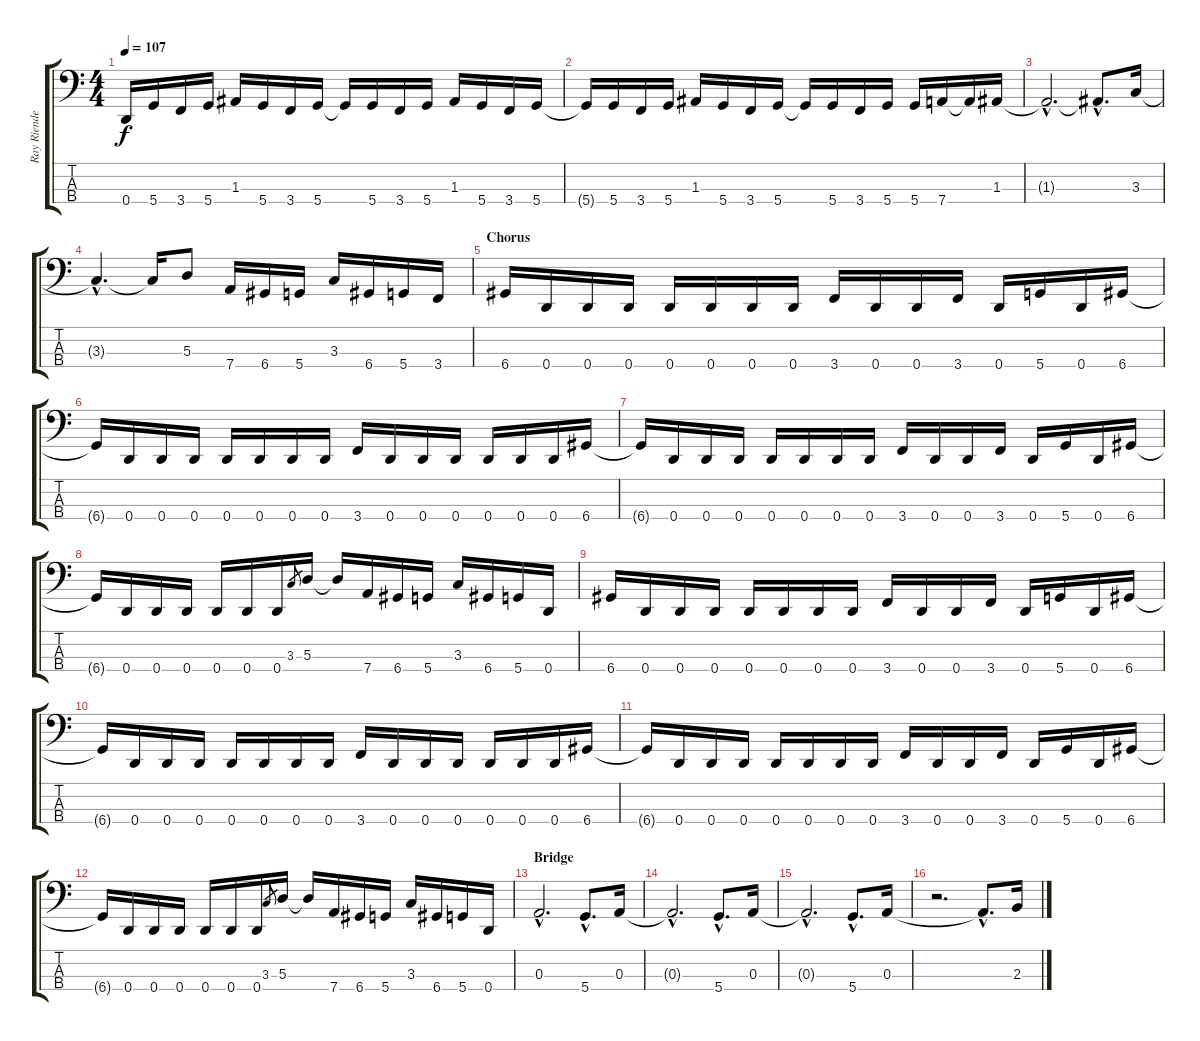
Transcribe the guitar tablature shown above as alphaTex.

\track ("Ray Riendeau" "Ray Riende") {instrument electricbassfinger}
\staff {score tabs}
\tuning (G2 D2 A1 D1) {hide}
\ts (4 4)
\tempo 107
\clef f4
\ks c
0.4{t}.16{dy f} 5.4.16 3.4.16 5.4.16 1.3.16 5.4.16 3.4.16 5.4.16 5.4{t}.16 5.4.16 3.4.16 5.4.16 1.3.16 5.4.16 3.4.16 5.4.16 |
5.4{t}.16 5.4.16 3.4.16 5.4.16 1.3.16 5.4.16 3.4.16 5.4.16 5.4{t}.16 5.4.16 3.4.16 5.4.16 5.4.16 7.4.16 7.4{t}.16 1.3.16 |
1.3{hac t}.2{d} 1.3{hac t}.8{d} 3.3.16 |
3.3{hac t}.4{d} 3.3{t}.16 5.3.8 7.4.16 6.4.16 5.4.16 3.3.16 6.4.16 5.4.16 3.4.16 |
\section ("" "Chorus")
6.4.16 0.4.16 0.4.16 0.4.16 0.4.16 0.4.16 0.4.16 0.4.16 3.4.16 0.4.16 0.4.16 3.4.16 0.4.16 5.4.16 0.4.16 6.4.16 |
6.4{t}.16 0.4.16 0.4.16 0.4.16 0.4.16 0.4.16 0.4.16 0.4.16 3.4.16 0.4.16 0.4.16 0.4.16 0.4.16 0.4.16 0.4.16 6.4.16 |
6.4{t}.16 0.4.16 0.4.16 0.4.16 0.4.16 0.4.16 0.4.16 0.4.16 3.4.16 0.4.16 0.4.16 3.4.16 0.4.16 5.4.16 0.4.16 6.4.16 |
6.4{t}.16 0.4.16 0.4.16 0.4.16 0.4.16 0.4.16 0.4.16 3.3.8{gr} 5.3.16 5.3{t}.16 7.4.16 6.4.16 5.4.16 3.3.16 6.4.16 5.4.16 0.4.16 |
6.4.16 0.4.16 0.4.16 0.4.16 0.4.16 0.4.16 0.4.16 0.4.16 3.4.16 0.4.16 0.4.16 3.4.16 0.4.16 5.4.16 0.4.16 6.4.16 |
6.4{t}.16 0.4.16 0.4.16 0.4.16 0.4.16 0.4.16 0.4.16 0.4.16 3.4.16 0.4.16 0.4.16 0.4.16 0.4.16 0.4.16 0.4.16 6.4.16 |
6.4{t}.16 0.4.16 0.4.16 0.4.16 0.4.16 0.4.16 0.4.16 0.4.16 3.4.16 0.4.16 0.4.16 3.4.16 0.4.16 5.4.16 0.4.16 6.4.16 |
6.4{t}.16 0.4.16 0.4.16 0.4.16 0.4.16 0.4.16 0.4.16 3.3.8{gr} 5.3.16 5.3{t}.16 7.4.16 6.4.16 5.4.16 3.3.16 6.4.16 5.4.16 0.4.16 |
\section ("" "Bridge")
0.3{hac}.2{d} 5.4{hac}.8{d} 0.3.16 |
0.3{hac t}.2{d} 5.4{hac}.8{d} 0.3.16 |
0.3{hac t}.2{d} 5.4{hac}.8{d} 0.3.16 |
r.2{d} 0.3{hac t}.8{d} 2.3.16
